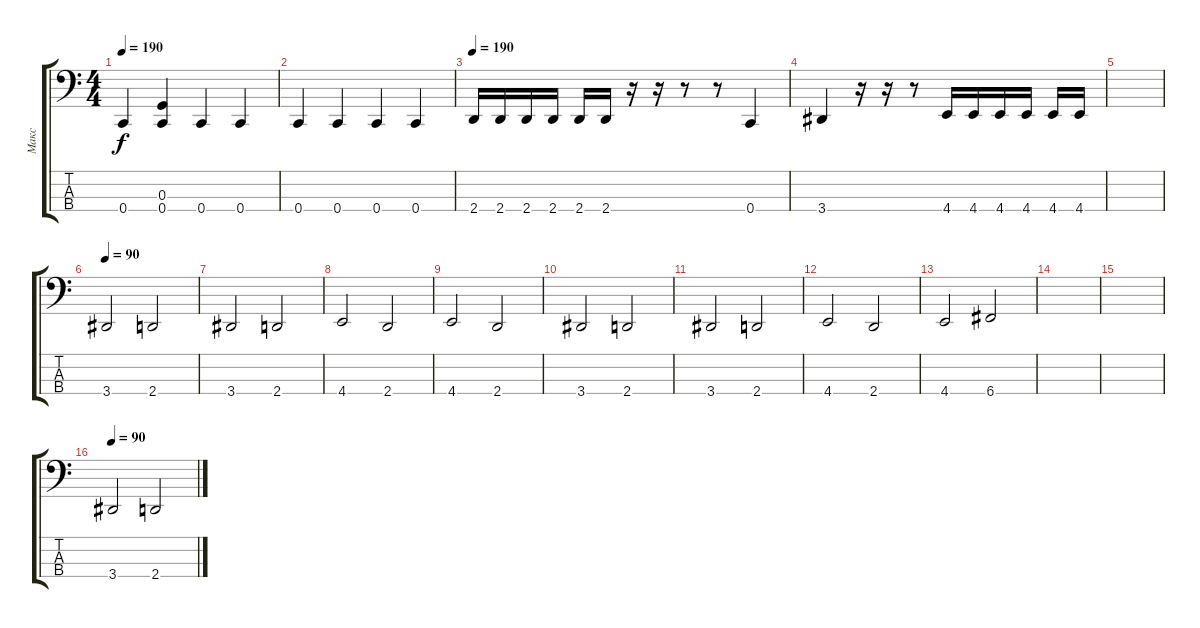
\track ("Макс" "Макс") {instrument electricbassfinger}
\staff {score tabs}
\tuning (F2 C2 G1 C1) {hide}
\ts (4 4)
\tempo 190
\clef f4
\ks c
0.4.4{dy f} (0.3 0.4).4 0.4.4 0.4.4 |
0.4.4 0.4.4 0.4.4 0.4.4 |
\tempo 190
2.4.16 2.4.16 2.4.16 2.4.16 2.4.16 2.4.16 r.16 r.16 r.8 r.8 0.4.4 |
3.4.4 r.16 r.16 r.8 4.4.16 4.4.16 4.4.16 4.4.16 4.4.16 4.4.16 |
|
\tempo 90
3.4.2 2.4.2 |
3.4.2 2.4.2 |
4.4.2 2.4.2 |
4.4.2 2.4.2 |
3.4.2 2.4.2 |
3.4.2 2.4.2 |
4.4.2 2.4.2 |
4.4.2 6.4.2 |
|
|
\tempo 90
3.4.2 2.4.2
